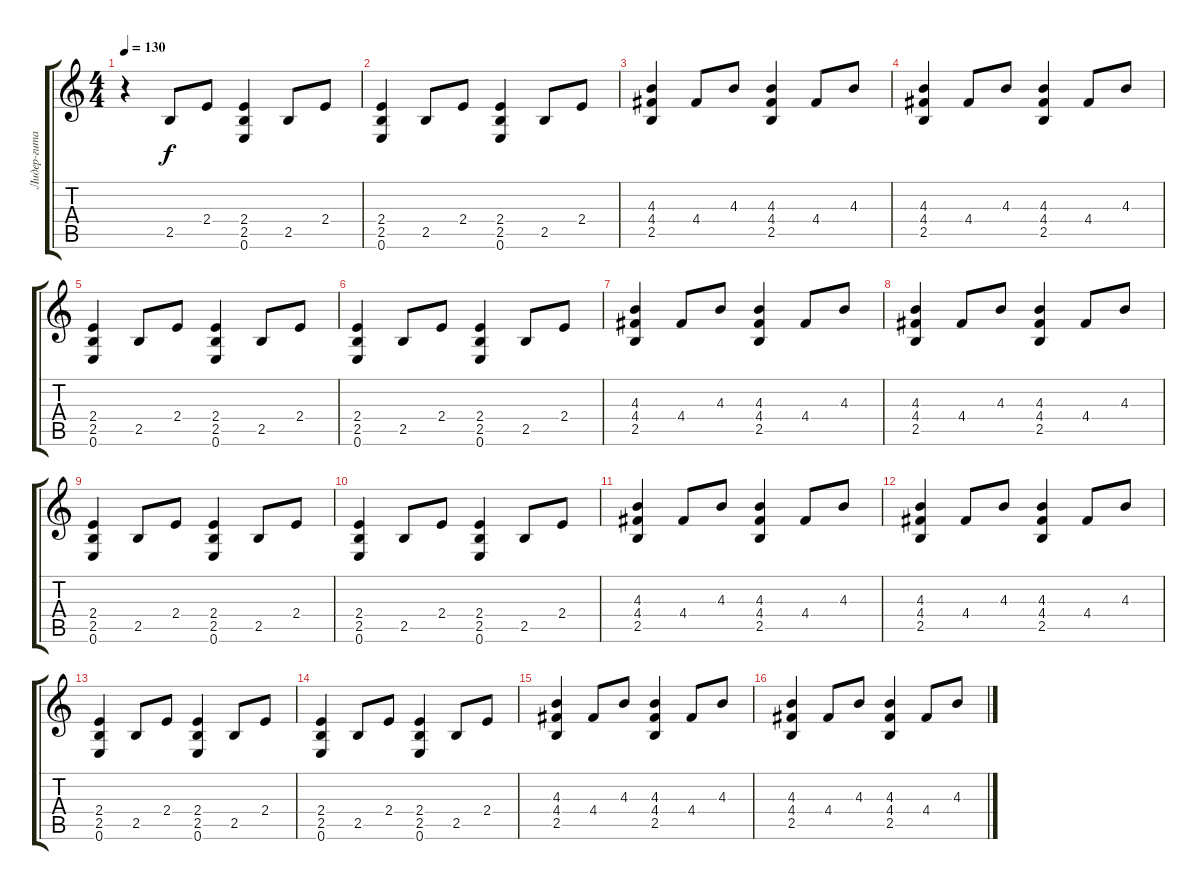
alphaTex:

\track ("Лидер-гитара (Шаграт)" "Лидер-гита") {instrument distortionguitar}
\staff {score tabs}
\tuning (E4 B3 G3 D3 A2 E2) {hide}
\ts (4 4)
\tempo 130
\clef g2
\ks c
r.4{dy f} 2.5.8 2.4.8 (2.4 2.5 0.6).4 2.5.8 2.4.8 |
(2.4 2.5 0.6).4 2.5.8 2.4.8 (2.4 2.5 0.6).4 2.5.8 2.4.8 |
(4.3 4.4 2.5).4 4.4.8 4.3.8 (4.3 4.4 2.5).4 4.4.8 4.3.8 |
(4.3 4.4 2.5).4 4.4.8 4.3.8 (4.3 4.4 2.5).4 4.4.8 4.3.8 |
(2.4 2.5 0.6).4 2.5.8 2.4.8 (2.4 2.5 0.6).4 2.5.8 2.4.8 |
(2.4 2.5 0.6).4 2.5.8 2.4.8 (2.4 2.5 0.6).4 2.5.8 2.4.8 |
(4.3 4.4 2.5).4 4.4.8 4.3.8 (4.3 4.4 2.5).4 4.4.8 4.3.8 |
(4.3 4.4 2.5).4 4.4.8 4.3.8 (4.3 4.4 2.5).4 4.4.8 4.3.8 |
(2.4 2.5 0.6).4 2.5.8 2.4.8 (2.4 2.5 0.6).4 2.5.8 2.4.8 |
(2.4 2.5 0.6).4 2.5.8 2.4.8 (2.4 2.5 0.6).4 2.5.8 2.4.8 |
(4.3 4.4 2.5).4 4.4.8 4.3.8 (4.3 4.4 2.5).4 4.4.8 4.3.8 |
(4.3 4.4 2.5).4 4.4.8 4.3.8 (4.3 4.4 2.5).4 4.4.8 4.3.8 |
(2.4 2.5 0.6).4 2.5.8 2.4.8 (2.4 2.5 0.6).4 2.5.8 2.4.8 |
(2.4 2.5 0.6).4 2.5.8 2.4.8 (2.4 2.5 0.6).4 2.5.8 2.4.8 |
(4.3 4.4 2.5).4 4.4.8 4.3.8 (4.3 4.4 2.5).4 4.4.8 4.3.8 |
(4.3 4.4 2.5).4 4.4.8 4.3.8 (4.3 4.4 2.5).4 4.4.8 4.3.8
